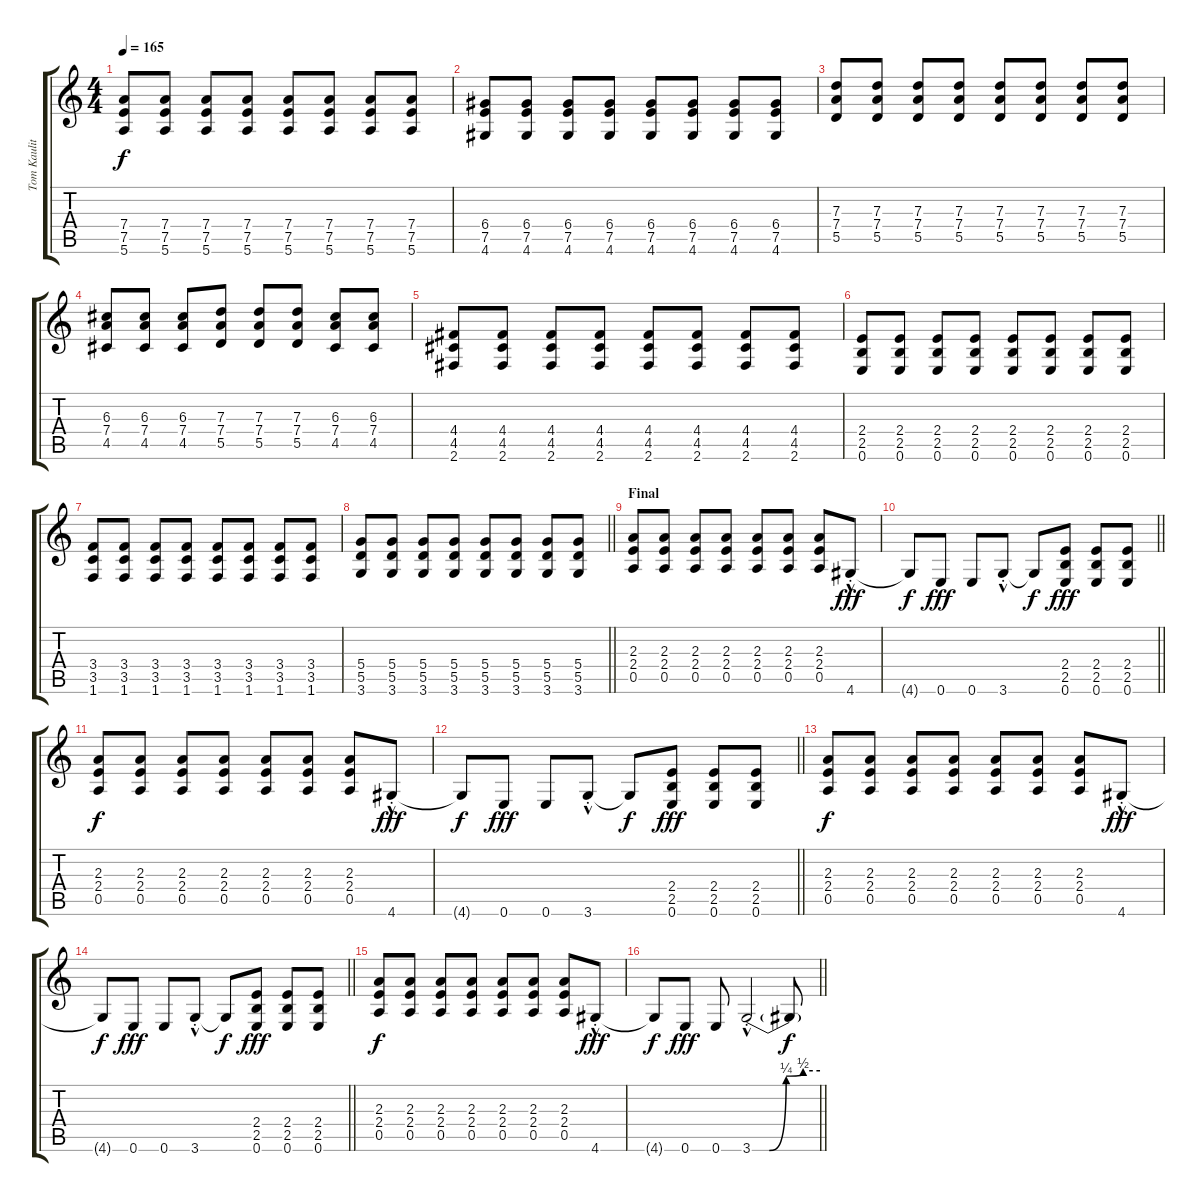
\track ("Tom Kaulitz" "Tom Kaulit") {instrument distortionguitar}
\staff {score tabs}
\tuning (E4 B3 G3 D3 A2 E2) {hide}
\ts (4 4)
\tempo 165
\clef g2
\ks c
(7.4 7.5 5.6).8{dy f} (7.4 7.5 5.6).8 (7.4 7.5 5.6).8 (7.4 7.5 5.6).8 (7.4 7.5 5.6).8 (7.4 7.5 5.6).8 (7.4 7.5 5.6).8 (7.4 7.5 5.6).8 |
(6.4 7.5 4.6).8 (6.4 7.5 4.6).8 (6.4 7.5 4.6).8 (6.4 7.5 4.6).8 (6.4 7.5 4.6).8 (6.4 7.5 4.6).8 (6.4 7.5 4.6).8 (6.4 7.5 4.6).8 |
(7.3 7.4 5.5).8 (7.3 7.4 5.5).8 (7.3 7.4 5.5).8 (7.3 7.4 5.5).8 (7.3 7.4 5.5).8 (7.3 7.4 5.5).8 (7.3 7.4 5.5).8 (7.3 7.4 5.5).8 |
(6.3 7.4 4.5).8 (6.3 7.4 4.5).8 (6.3 7.4 4.5).8 (7.3 7.4 5.5).8 (7.3 7.4 5.5).8 (7.3 7.4 5.5).8 (6.3 7.4 4.5).8 (6.3 7.4 4.5).8 |
(4.4 4.5 2.6).8 (4.4 4.5 2.6).8 (4.4 4.5 2.6).8 (4.4 4.5 2.6).8 (4.4 4.5 2.6).8 (4.4 4.5 2.6).8 (4.4 4.5 2.6).8 (4.4 4.5 2.6).8 |
(2.4 2.5 0.6).8 (2.4 2.5 0.6).8 (2.4 2.5 0.6).8 (2.4 2.5 0.6).8 (2.4 2.5 0.6).8 (2.4 2.5 0.6).8 (2.4 2.5 0.6).8 (2.4 2.5 0.6).8 |
(3.4 3.5 1.6).8 (3.4 3.5 1.6).8 (3.4 3.5 1.6).8 (3.4 3.5 1.6).8 (3.4 3.5 1.6).8 (3.4 3.5 1.6).8 (3.4 3.5 1.6).8 (3.4 3.5 1.6).8 |
\barLineRight lightlight
(5.4 5.5 3.6).8 (5.4 5.5 3.6).8 (5.4 5.5 3.6).8 (5.4 5.5 3.6).8 (5.4 5.5 3.6).8 (5.4 5.5 3.6).8 (5.4 5.5 3.6).8 (5.4 5.5 3.6).8 |
\section ("" "Final")
(2.3 2.4 0.5).8 (2.3 2.4 0.5).8 (2.3 2.4 0.5).8 (2.3 2.4 0.5).8 (2.3 2.4 0.5).8 (2.3 2.4 0.5).8 (2.3 2.4 0.5).8 4.6{hac st}.8{dy fff} |
\barLineRight lightlight
4.6{t}.8{dy f} 0.6.8{dy fff} 0.6.8 3.6{hac st}.8 3.6{t}.8{dy f} (2.4 2.5 0.6).8{dy fff} (2.4 2.5 0.6).8 (2.4 2.5 0.6).8 |
(2.3 2.4 0.5).8{dy f} (2.3 2.4 0.5).8 (2.3 2.4 0.5).8 (2.3 2.4 0.5).8 (2.3 2.4 0.5).8 (2.3 2.4 0.5).8 (2.3 2.4 0.5).8 4.6{hac st}.8{dy fff} |
\barLineRight lightlight
4.6{t}.8{dy f} 0.6.8{dy fff} 0.6.8 3.6{hac st}.8 3.6{t}.8{dy f} (2.4 2.5 0.6).8{dy fff} (2.4 2.5 0.6).8 (2.4 2.5 0.6).8 |
(2.3 2.4 0.5).8{dy f} (2.3 2.4 0.5).8 (2.3 2.4 0.5).8 (2.3 2.4 0.5).8 (2.3 2.4 0.5).8 (2.3 2.4 0.5).8 (2.3 2.4 0.5).8 4.6{hac st}.8{dy fff} |
\barLineRight lightlight
4.6{t}.8{dy f} 0.6.8{dy fff} 0.6.8 3.6{hac st}.8 3.6{t}.8{dy f} (2.4 2.5 0.6).8{dy fff} (2.4 2.5 0.6).8 (2.4 2.5 0.6).8 |
(2.3 2.4 0.5).8{dy f} (2.3 2.4 0.5).8 (2.3 2.4 0.5).8 (2.3 2.4 0.5).8 (2.3 2.4 0.5).8 (2.3 2.4 0.5).8 (2.3 2.4 0.5).8 4.6{hac st}.8{dy fff} |
\barLineRight lightlight
4.6{t}.8{dy f} 0.6.8{dy fff} 0.6.8 3.6{be (custom 0 0 15 0 30 1 45 2 60 2) hac st}.2 3.6{t}.8{dy f}
